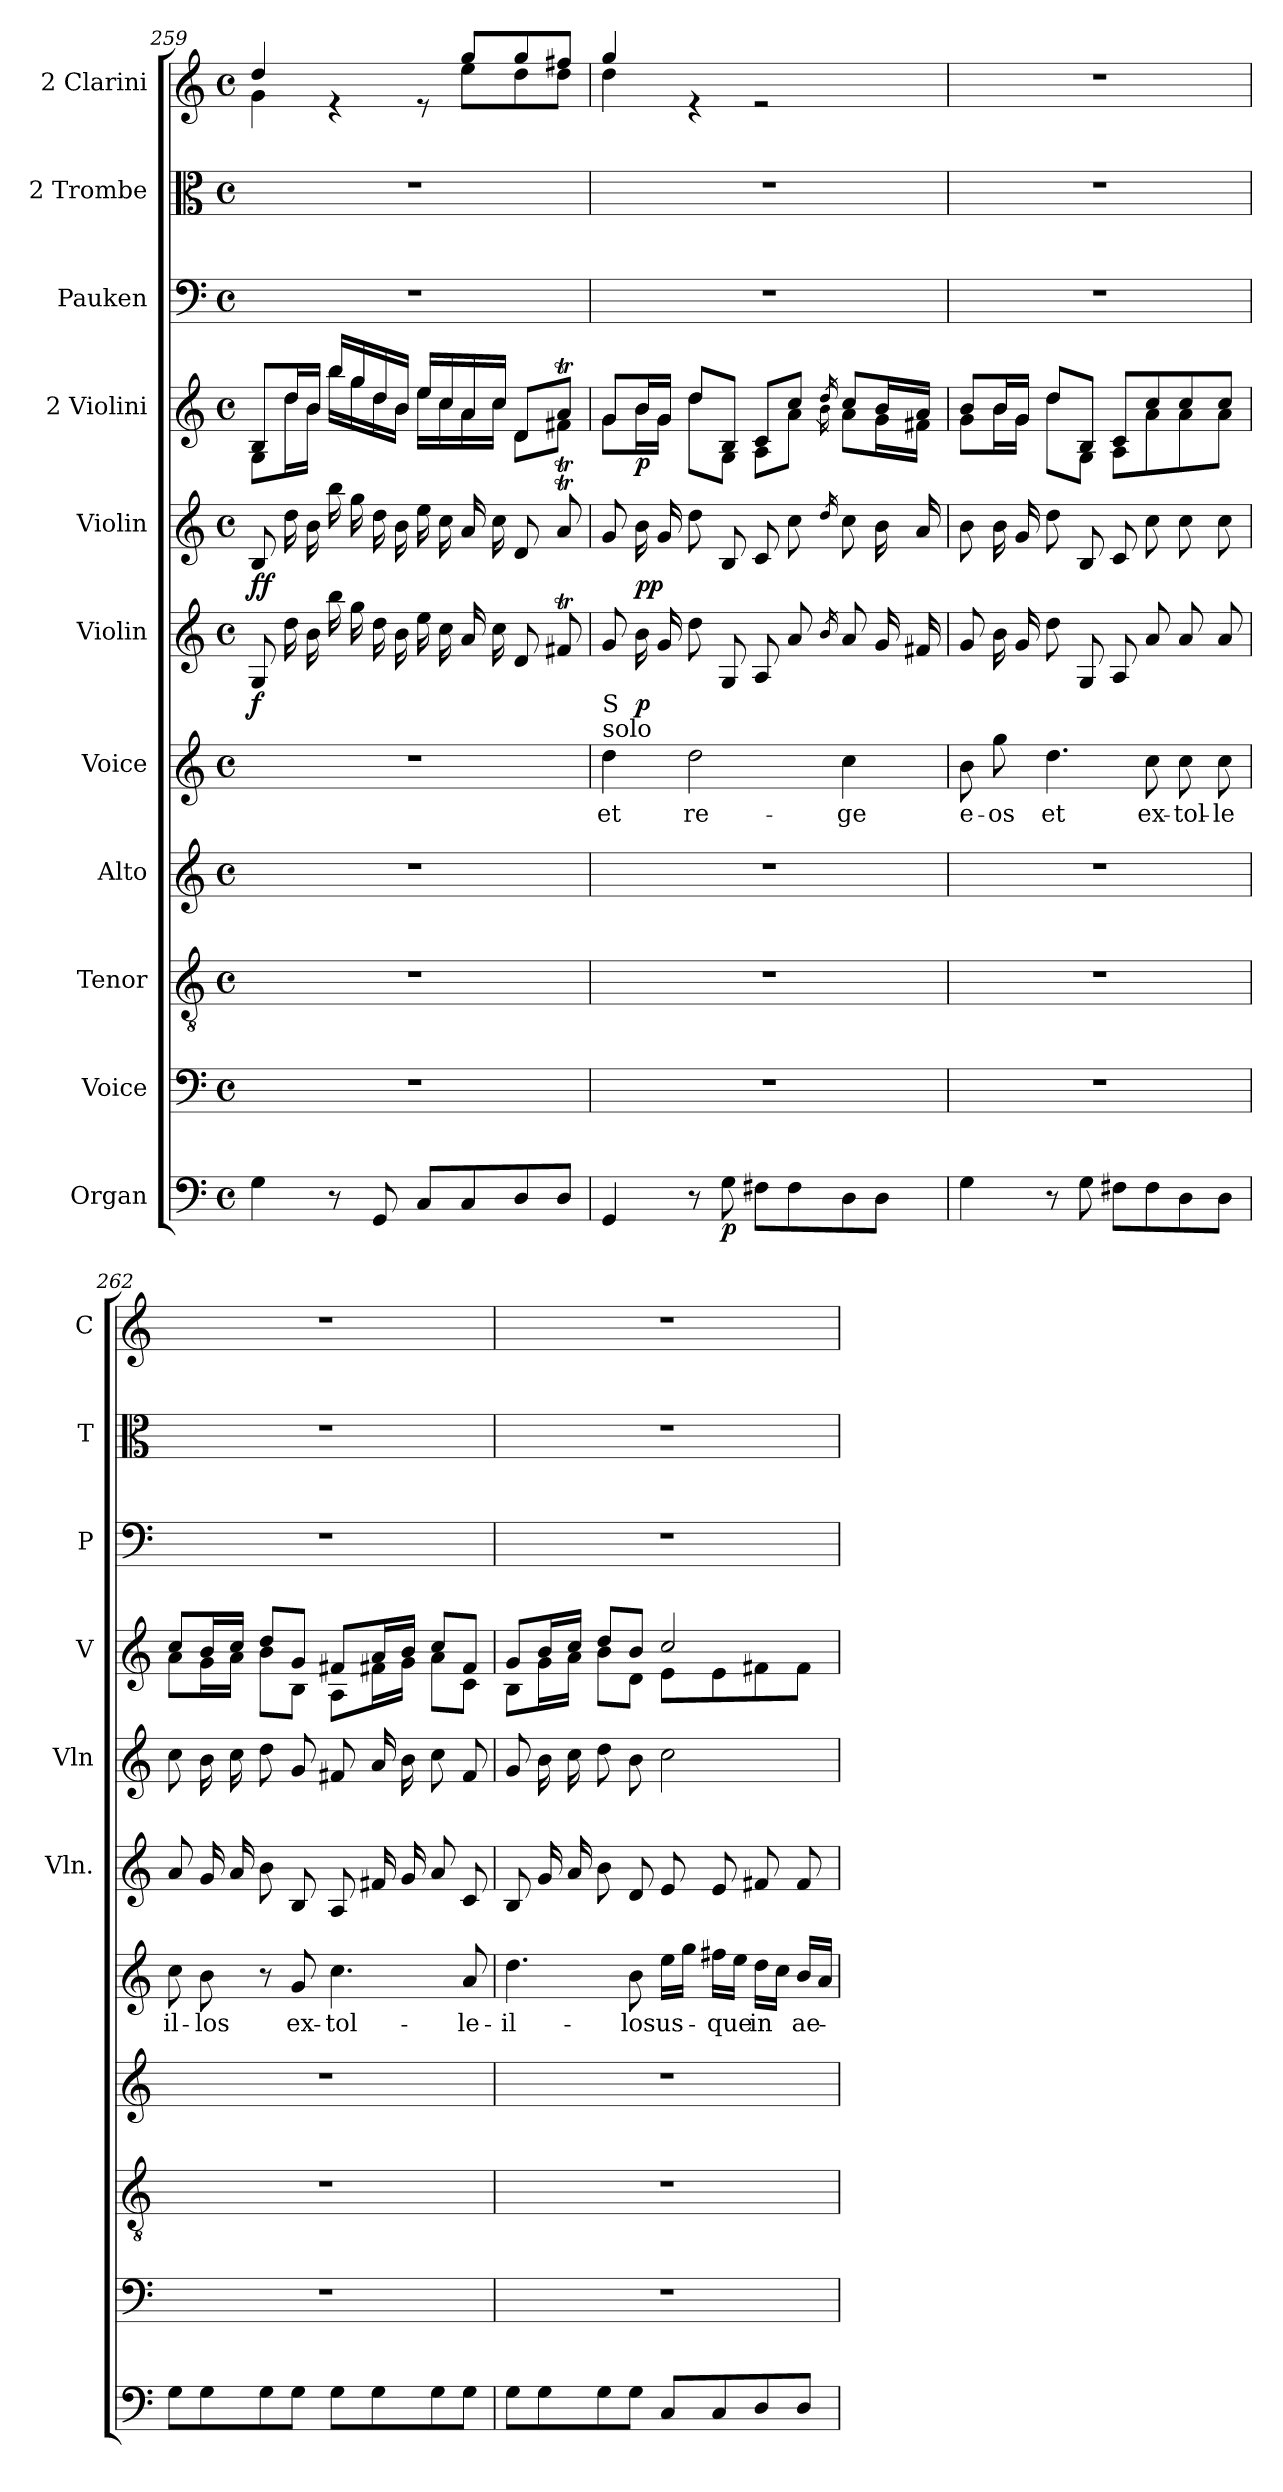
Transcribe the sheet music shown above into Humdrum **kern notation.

**kern	**dynam	**kern	**kern	**kern	**kern	**text	**kern	**dynam	**kern	**dynam	**kern	**dynam	**kern	**kern	**kern
*part11	*part11	*part10	*part9	*part8	*part7	*part7	*part6	*part6	*part5	*part5	*part4	*part4	*part3	*part2	*part1
*staff11	*staff11	*staff10	*staff9	*staff8	*staff7	*staff7	*staff6	*staff6	*staff5	*staff5	*staff4	*staff4	*staff3	*staff2	*staff1
*I"Organ	*	*I"Voice	*I"Tenor	*I"Alto	*I"Voice	*	*I"Violin	*	*I"Violin	*	*I"2 Violini	*	*I"Pauken	*I"2 Trombe	*I"2 Clarini
*	*	*	*	*	*	*	*I'Vln.	*	*I'Vln	*	*I'V	*	*I'P	*I'T	*I'C
*clefF4	*	*clefF4	*clefGv2	*clefG2	*clefG2	*	*clefG2	*	*clefG2	*	*clefG2	*	*clefF4	*clefC3	*clefG2
*k[]	*	*k[]	*k[]	*k[]	*k[]	*	*k[]	*	*k[]	*	*k[]	*	*k[]	*k[]	*k[]
*M4/4	*	*M4/4	*M4/4	*M4/4	*M4/4	*	*M4/4	*	*M4/4	*	*M4/4	*	*M4/4	*M4/4	*M4/4
*met(c)	*	*met(c)	*met(c)	*met(c)	*met(c)	*	*met(c)	*	*met(c)	*	*met(c)	*	*met(c)	*met(c)	*met(c)
=259	=259	=259	=259	=259	=259	=259	=259	=259	=259	=259	=259	=259	=259	=259	=259
*	*	*	*	*	*	*	*	*	*	*	*^	*	*	*	*^
!	!	!	!	!	!	!	!	!LO:DY:b	!	!LO:DY:b	!	!	!	!	!	!	!
!	!	!	!	!	!	!	!	!	!	!LO:DY:n=1:b	!	!	!	!	!	!	!
4G\	.	1r	1r	1r	1r	.	8G/	f	8B/	f f	8B/L	8G\L	.	1r	1r	4dd/	4g\
.	.	.	.	.	.	.	16dd\	.	16dd\	.	16dd/L	16dd\L	.	.	.	.	.
.	.	.	.	.	.	.	16b\	.	16b\	.	16b/JJ	16b\JJ	.	.	.	.	.
8r	.	.	.	.	.	.	16bb\	.	16bb\	.	16bb/LL	16bb\LL	.	.	.	4re	4.ryy
.	.	.	.	.	.	.	16gg\	.	16gg\	.	16gg/	16gg\	.	.	.	.	.
8GG/	.	.	.	.	.	.	16dd\	.	16dd\	.	16dd/	16dd\	.	.	.	.	.
.	.	.	.	.	.	.	16b\	.	16b\	.	16b/JJ	16b\JJ	.	.	.	.	.
8C/L	.	.	.	.	.	.	16ee\	.	16ee\	.	16ee/LL	16ee\LL	.	.	.	8re	.
.	.	.	.	.	.	.	16cc\	.	16cc\	.	16cc/	16cc\	.	.	.	.	.
8C/	.	.	.	.	.	.	16a/	.	16a/	.	16a/	16a\	.	.	.	8gg/L	8ee\L
.	.	.	.	.	.	.	16cc\	.	16cc\	.	16cc/JJ	16cc\JJ	.	.	.	.	.
8D/	.	.	.	.	.	.	8d/	.	8d/	.	8d/L	8d\L	.	.	.	8gg/	8dd\
8D/J	.	.	.	.	.	.	8f#Xt/	.	8aT/	.	8aT/J	8f#Xt\J	.	.	.	8ff#X/J	8dd\J
=260	=260	=260	=260	=260	=260	=260	=260	=260	=260	=260	=260	=260	=260	=260	=260	=260	=260
!	!	!	!	!	!LO:TX:a:t=solo	!	!	!	!	!	!	!	!	!	!	!	!
!	!	!	!	!	!LO:TX:a:t=S	!	!	!	!	!	!	!	!	!	!	!	!
!	!	!	!	!	!	!LO:LY:b	!	!	!	!	!	!	!	!	!	!	!
4GG/	.	1r	1r	1r	4dd\	et	8g/	.	8g/	.	8g/L	8g\L	.	1r	1r	4gg/	4dd\
!	!	!	!	!	!	!	!	!LO:DY:b	!	!LO:DY:b	!	!	!	!	!	!	!
!	!	!	!	!	!	!	!	!	!	!LO:DY:n=1:b	!	!	!LO:DY:b	!	!	!	!
.	.	.	.	.	.	.	16b\	p	16b\	p p	16b/L	16b\L	p	.	.	.	.
.	.	.	.	.	.	.	16g/	.	16g/	.	16g/JJ	16g\JJ	.	.	.	.	.
!	!	!	!	!	!	!LO:LY:b	!	!	!	!	!	!	!	!	!	!	!
8r	.	.	.	.	2dd\	re-	8dd\	.	8dd\	.	8dd/L	8dd\L	.	.	.	4re	2.ryy
!	!LO:DY:b	!	!	!	!	!	!	!	!	!	!	!	!	!	!	!	!
8G\	p	.	.	.	.	.	8G/	.	8B/	.	8B/J	8G\J	.	.	.	.	.
8F#X\L	.	.	.	.	.	.	8A/	.	8c/	.	8c/L	8A\L	.	.	.	2re	.
8F#\	.	.	.	.	.	.	8a/	.	8cc\	.	8cc/J	8a\J	.	.	.	.	.
.	.	.	.	.	.	.	16qb/	.	16qdd/	.	16qdd/	16qb\	.	.	.	.	.
!	!	!	!	!	!	!LO:LY:b	!	!	!	!	!	!	!	!	!	!	!
8D\	.	.	.	.	4cc\	-ge	8a/	.	8cc\	.	8cc/L	8a\L	.	.	.	.	.
8D\J	.	.	.	.	.	.	16g/	.	16b\	.	16b/L	16g\L	.	.	.	.	.
.	.	.	.	.	.	.	16f#X/	.	16a/	.	16a/JJ	16f#X\JJ	.	.	.	.	.
*	*	*	*	*	*	*	*	*	*	*	*	*	*	*	*	*v	*v
!!LO:LB:g=z
=261	=261	=261	=261	=261	=261	=261	=261	=261	=261	=261	=261	=261	=261	=261	=261	=261
!	!	!	!	!	!	!LO:LY:b	!	!	!	!	!	!	!	!	!	!
4G\	.	1r	1r	1r	8b\	e-	8g/	.	8b\	.	8b/L	8g\L	.	1r	1r	1r
!	!	!	!	!	!	!LO:LY:b	!	!	!	!	!	!	!	!	!	!
.	.	.	.	.	8gg\	-os	16b\	.	16b\	.	16b/L	16b\L	.	.	.	.
.	.	.	.	.	.	.	16g/	.	16g/	.	16g/JJ	16g\JJ	.	.	.	.
!	!	!	!	!	!	!LO:LY:b	!	!	!	!	!	!	!	!	!	!
8r	.	.	.	.	4.dd\	et	8dd\	.	8dd\	.	8dd/L	8dd\L	.	.	.	.
8G\	.	.	.	.	.	.	8G/	.	8B/	.	8B/J	8G\J	.	.	.	.
8F#X\L	.	.	.	.	.	.	8A/	.	8c/	.	8c/L	8A\L	.	.	.	.
!	!	!	!	!	!	!LO:LY:b	!	!	!	!	!	!	!	!	!	!
8F#\	.	.	.	.	8cc\	ex-	8a/	.	8cc\	.	8cc/	8a\	.	.	.	.
!	!	!	!	!	!	!LO:LY:b	!	!	!	!	!	!	!	!	!	!
8D\	.	.	.	.	8cc\	-tol-	8a/	.	8cc\	.	8cc/	8a\	.	.	.	.
!	!	!	!	!	!	!LO:LY:b	!	!	!	!	!	!	!	!	!	!
8D\J	.	.	.	.	8cc\	-le	8a/	.	8cc\	.	8cc/J	8a\J	.	.	.	.
=262	=262	=262	=262	=262	=262	=262	=262	=262	=262	=262	=262	=262	=262	=262	=262	=262
!	!	!	!	!	!	!LO:LY:b	!	!	!	!	!	!	!	!	!	!
8G\L	.	1r	1r	1r	8cc\	il-	8a/	.	8cc\	.	8cc/L	8a\L	.	1r	1r	1r
!	!	!	!	!	!	!LO:LY:b	!	!	!	!	!	!	!	!	!	!
8G\	.	.	.	.	8b\	-los	16g/	.	16b\	.	16b/L	16g\L	.	.	.	.
.	.	.	.	.	.	.	16a/	.	16cc\	.	16cc/JJ	16a\JJ	.	.	.	.
8G\	.	.	.	.	8r	.	8b\	.	8dd\	.	8dd/L	8b\L	.	.	.	.
!	!	!	!	!	!	!LO:LY:b	!	!	!	!	!	!	!	!	!	!
8G\J	.	.	.	.	8g/	ex-	8B/	.	8g/	.	8g/J	8B\J	.	.	.	.
!	!	!	!	!	!	!LO:LY:b	!	!	!	!	!	!	!	!	!	!
8G\L	.	.	.	.	4.cc\	-tol-	8A/	.	8f#X/	.	8f#X/L	8A\L	.	.	.	.
8G\	.	.	.	.	.	.	16f#X/	.	16a/	.	16a/L	16f#X\L	.	.	.	.
.	.	.	.	.	.	.	16g/	.	16b\	.	16b/JJ	16g\JJ	.	.	.	.
8G\	.	.	.	.	.	.	8a/	.	8cc\	.	8cc/L	8a\L	.	.	.	.
!	!	!	!	!	!	!LO:LY:b	!	!	!	!	!	!	!	!	!	!
8G\J	.	.	.	.	8a/	-le-	8c/	.	8f#/	.	8f#/J	8c\J	.	.	.	.
=263	=263	=263	=263	=263	=263	=263	=263	=263	=263	=263	=263	=263	=263	=263	=263	=263
!	!	!	!	!	!	!LO:LY:b	!	!	!	!	!	!	!	!	!	!
8G\L	.	1r	1r	1r	4.dd\	-il-	8B/	.	8g/	.	8g/L	8B\L	.	1r	1r	1r
8G\	.	.	.	.	.	.	16g/	.	16b\	.	16b/L	16g\L	.	.	.	.
.	.	.	.	.	.	.	16a/	.	16cc\	.	16cc/JJ	16a\JJ	.	.	.	.
8G\	.	.	.	.	.	.	8b\	.	8dd\	.	8dd/L	8b\L	.	.	.	.
!	!	!	!	!	!	!LO:LY:b	!	!	!	!	!	!	!	!	!	!
8G\J	.	.	.	.	8b\	-los	8d/	.	8b\	.	8b/J	8d\J	.	.	.	.
!	!	!	!	!	!	!LO:LY:b	!	!	!	!	!	!	!	!	!	!
8C/L	.	.	.	.	16ee\LL	us-	8e/	.	2cc\	.	2cc/	8e\L	.	.	.	.
.	.	.	.	.	16gg\JJ	.	.	.	.	.	.	.	.	.	.	.
!	!	!	!	!	!	!LO:LY:b	!	!	!	!	!	!	!	!	!	!
8C/	.	.	.	.	16ff#X\LL	-que	8e/	.	.	.	.	8e\	.	.	.	.
.	.	.	.	.	16ee\JJ	.	.	.	.	.	.	.	.	.	.	.
!	!	!	!	!	!	!LO:LY:b	!	!	!	!	!	!	!	!	!	!
8D/	.	.	.	.	16dd\LL	in	8f#X/	.	.	.	.	8f#X\	.	.	.	.
.	.	.	.	.	16cc\JJ	.	.	.	.	.	.	.	.	.	.	.
!	!	!	!	!	!	!LO:LY:b	!	!	!	!	!	!	!	!	!	!
8D/J	.	.	.	.	16b/LL	ae-	8f#/	.	.	.	.	8f#\J	.	.	.	.
.	.	.	.	.	16a/JJ	.	.	.	.	.	.	.	.	.	.	.
*	*	*	*	*	*	*	*	*	*	*	*v	*v	*	*	*	*
=	=	=	=	=	=	=	=	=	=	=	=	=	=	=	=
*-	*-	*-	*-	*-	*-	*-	*-	*-	*-	*-	*-	*-	*-	*-	*-
